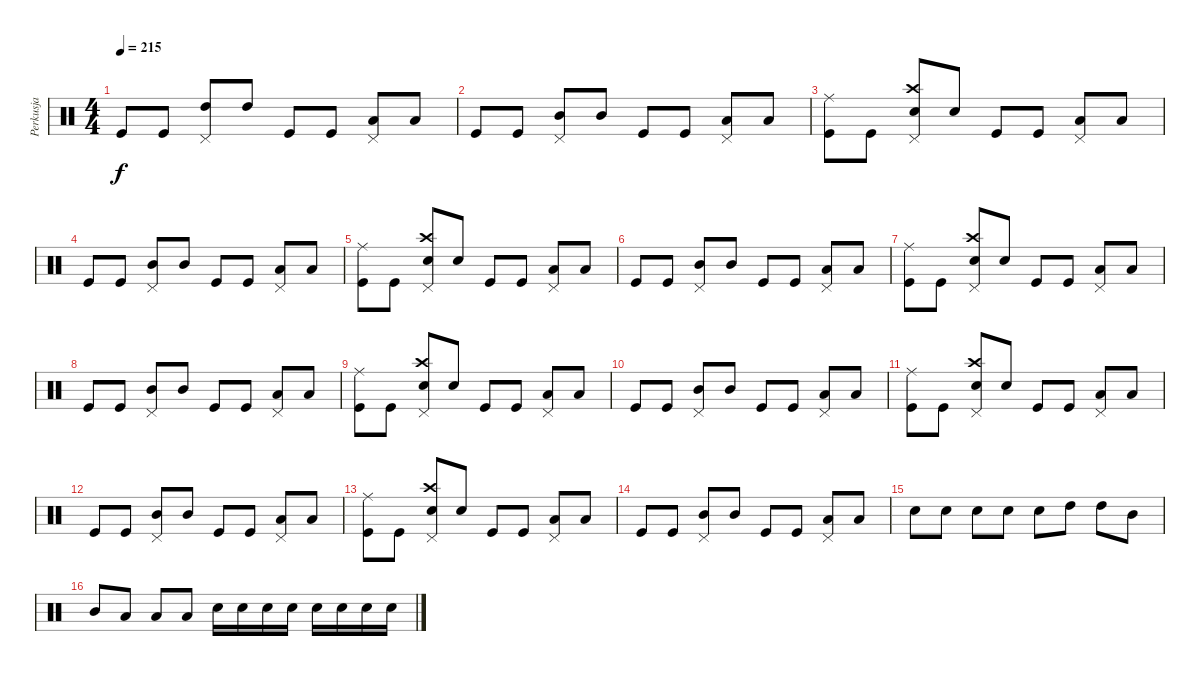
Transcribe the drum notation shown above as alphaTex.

\track ("Perkusja" "Perkusja") {instrument percussion}
\staff {score}
\articulation defaults
\ts (4 4)
\tempo 215
\clef neutral
\ks c "Kick (hit)".8{dy f} "Kick (hit)".8
("Pedal Hi-Hat (hit)" "High Tom (hit)").8 "High Tom (hit)".8 "Kick (hit)".8 "Kick (hit)".8 ("Pedal Hi-Hat (hit)" "Low Tom (hit)").8 "Low Tom (hit)".8 |
"Kick (hit)".8 "Kick (hit)".8 ("Pedal Hi-Hat (hit)" "Mid Tom (hit)").8 "Mid Tom (hit)".8 "Kick (hit)".8 "Kick (hit)".8 ("Pedal Hi-Hat (hit)" "Low Tom (hit)").8 "Low Tom (hit)".8 |
("Ride (middle)" "Kick (hit)").8 "Kick (hit)".8 ("Crash high (hit)" "Pedal Hi-Hat (hit)" "Snare (hit) 2").8 "Snare (hit) 2".8 "Kick (hit)".8 "Kick (hit)".8 ("Pedal Hi-Hat (hit)" "Low Tom (hit)").8 "Low Tom (hit)".8 |
"Kick (hit)".8 "Kick (hit)".8 ("Pedal Hi-Hat (hit)" "Mid Tom (hit)").8 "Mid Tom (hit)".8 "Kick (hit)".8 "Kick (hit)".8 ("Pedal Hi-Hat (hit)" "Low Tom (hit)").8 "Low Tom (hit)".8 |
("Ride (middle)" "Kick (hit)").8 "Kick (hit)".8 ("Crash high (hit)" "Pedal Hi-Hat (hit)" "Snare (hit) 2").8 "Snare (hit) 2".8 "Kick (hit)".8 "Kick (hit)".8 ("Pedal Hi-Hat (hit)" "Low Tom (hit)").8 "Low Tom (hit)".8 |
"Kick (hit)".8 "Kick (hit)".8 ("Pedal Hi-Hat (hit)" "Mid Tom (hit)").8 "Mid Tom (hit)".8 "Kick (hit)".8 "Kick (hit)".8 ("Pedal Hi-Hat (hit)" "Low Tom (hit)").8 "Low Tom (hit)".8 |
("Ride (middle)" "Kick (hit)").8 "Kick (hit)".8 ("Crash high (hit)" "Pedal Hi-Hat (hit)" "Snare (hit) 2").8 "Snare (hit) 2".8 "Kick (hit)".8 "Kick (hit)".8 ("Pedal Hi-Hat (hit)" "Low Tom (hit)").8 "Low Tom (hit)".8 |
"Kick (hit)".8 "Kick (hit)".8 ("Pedal Hi-Hat (hit)" "Mid Tom (hit)").8 "Mid Tom (hit)".8 "Kick (hit)".8 "Kick (hit)".8 ("Pedal Hi-Hat (hit)" "Low Tom (hit)").8 "Low Tom (hit)".8 |
("Ride (middle)" "Kick (hit)").8 "Kick (hit)".8 ("Crash high (hit)" "Pedal Hi-Hat (hit)" "Snare (hit) 2").8 "Snare (hit) 2".8 "Kick (hit)".8 "Kick (hit)".8 ("Pedal Hi-Hat (hit)" "Low Tom (hit)").8 "Low Tom (hit)".8 |
"Kick (hit)".8 "Kick (hit)".8 ("Pedal Hi-Hat (hit)" "Mid Tom (hit)").8 "Mid Tom (hit)".8 "Kick (hit)".8 "Kick (hit)".8 ("Pedal Hi-Hat (hit)" "Low Tom (hit)").8 "Low Tom (hit)".8 |
("Ride (middle)" "Kick (hit)").8 "Kick (hit)".8 ("Crash high (hit)" "Pedal Hi-Hat (hit)" "Snare (hit) 2").8 "Snare (hit) 2".8 "Kick (hit)".8 "Kick (hit)".8 ("Pedal Hi-Hat (hit)" "Low Tom (hit)").8 "Low Tom (hit)".8 |
"Kick (hit)".8 "Kick (hit)".8 ("Pedal Hi-Hat (hit)" "Mid Tom (hit)").8 "Mid Tom (hit)".8 "Kick (hit)".8 "Kick (hit)".8 ("Pedal Hi-Hat (hit)" "Low Tom (hit)").8 "Low Tom (hit)".8 |
("Ride (middle)" "Kick (hit)").8 "Kick (hit)".8 ("Crash high (hit)" "Pedal Hi-Hat (hit)" "Snare (hit) 2").8 "Snare (hit) 2".8 "Kick (hit)".8 "Kick (hit)".8 ("Pedal Hi-Hat (hit)" "Low Tom (hit)").8 "Low Tom (hit)".8 |
"Kick (hit)".8 "Kick (hit)".8 ("Pedal Hi-Hat (hit)" "Mid Tom (hit)").8 "Mid Tom (hit)".8 "Kick (hit)".8 "Kick (hit)".8 ("Pedal Hi-Hat (hit)" "Low Tom (hit)").8 "Low Tom (hit)".8 |
"Snare (hit) 2".8 "Snare (hit) 2".8 "Snare (hit) 2".8 "Snare (hit) 2".8 "Snare (hit) 2".8 "High Tom (hit)".8 "High Tom (hit)".8 "Mid Tom (hit)".8 |
"Mid Tom (hit)".8 "Low Tom (hit)".8 "Low Tom (hit)".8 "Low Tom (hit)".8 "Snare (hit) 2".16 "Snare (hit) 2".16 "Snare (hit) 2".16 "Snare (hit) 2".16 "Snare (hit) 2".16 "Snare (hit) 2".16 "Snare (hit) 2".16 "Snare (hit) 2".16
